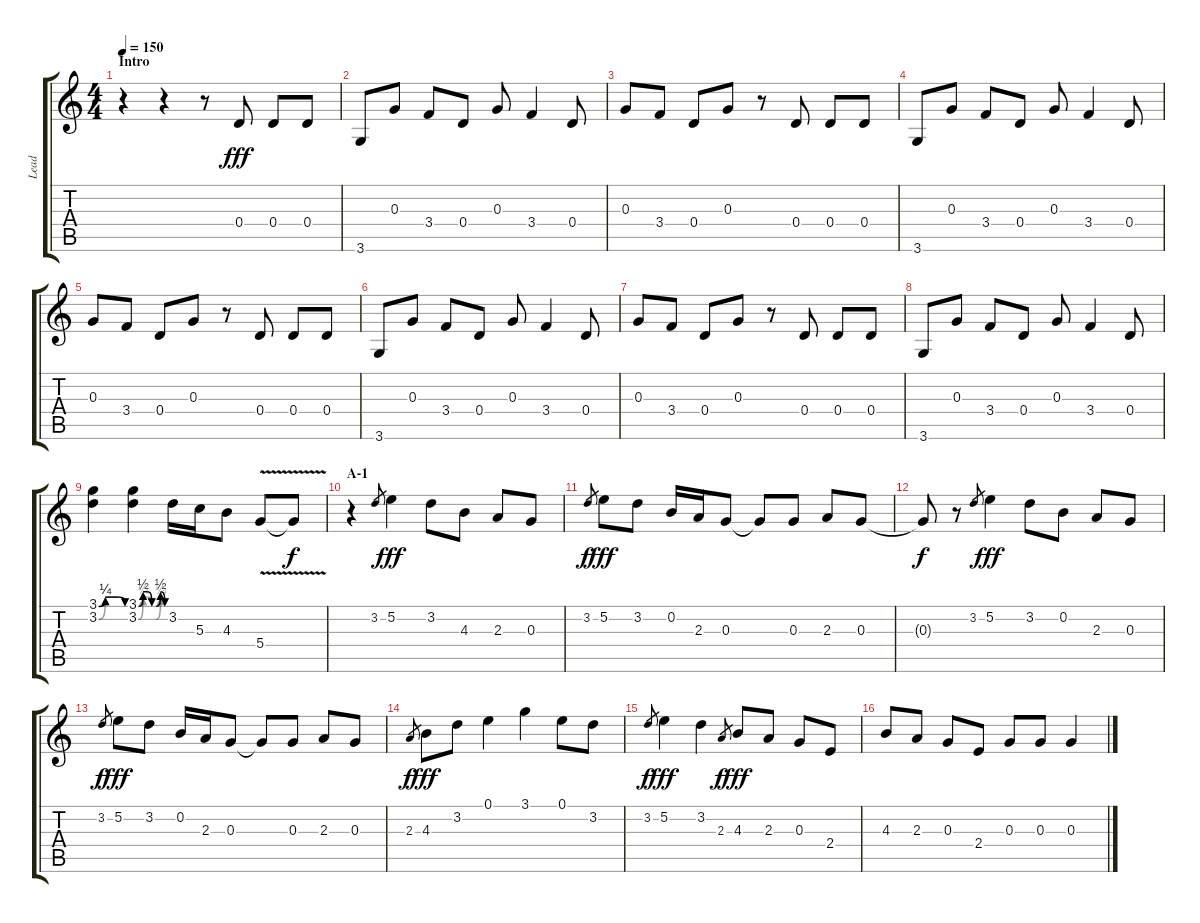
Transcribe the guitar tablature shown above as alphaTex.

\track ("Lead" "Lead") {instrument electricguitarjazz}
\staff {score tabs}
\tuning (E4 B3 G3 D3 A2 E2) {hide}
\ts (4 4)
\section ("" "Intro")
\tempo 150
\clef g2
\ks c
r.4{dy fff instrument electricguitarjazz} r.4 r.8 0.4.8 0.4.8 0.4.8 |
3.6.8 0.3.8 3.4.8 0.4.8 0.3.8 3.4.4 0.4.8 |
0.3.8 3.4.8 0.4.8 0.3.8 r.8 0.4.8 0.4.8 0.4.8 |
3.6.8 0.3.8 3.4.8 0.4.8 0.3.8 3.4.4 0.4.8 |
0.3.8 3.4.8 0.4.8 0.3.8 r.8 0.4.8 0.4.8 0.4.8 |
3.6.8 0.3.8 3.4.8 0.4.8 0.3.8 3.4.4 0.4.8 |
0.3.8 3.4.8 0.4.8 0.3.8 r.8 0.4.8 0.4.8 0.4.8 |
3.6.8 0.3.8 3.4.8 0.4.8 0.3.8 3.4.4 0.4.8 |
(3.1{be (custom 0 0 15 1 30 1 45 1 60 0)} 3.2{be (custom 0 0 15 1 31 1 45 1 60 0)}).4 (3.1{be (custom 0 0 10 2 20 2 30 0 40 0 50 2 60 0)} 3.2{be (custom 0 0 10 1 20 1 30 0 40 0 50 1 60 0)}).4 3.2.16 5.3.16 4.3.8 5.4{v}.8 5.4{t}.8{dy f} |
\section ("" "A-1")
r.4 3.2.8{gr} 5.2.4{dy fff} 3.2.8 4.3.8 2.3.8 0.3.8 |
3.2.8{gr dy f} 5.2.8{dy fff} 3.2.8 0.2.16 2.3.16 0.3.8 0.3{t}.8 0.3.8 2.3.8 0.3.8 |
0.3{t}.8{dy f} r.8 3.2.8{gr} 5.2.4{dy fff} 3.2.8 0.2.8 2.3.8 0.3.8 |
3.2.8{gr dy f} 5.2.8{dy fff} 3.2.8 0.2.16 2.3.16 0.3.8 0.3{t}.8 0.3.8 2.3.8 0.3.8 |
2.3.8{gr dy f} 4.3.8{dy fff} 3.2.8 0.1.4 3.1.4 0.1.8 3.2.8 |
3.2.8{gr dy f} 5.2.4{dy fff} 3.2.4 2.3.8{gr dy f} 4.3.8{dy fff} 2.3.8 0.3.8 2.4.8 |
4.3.8 2.3.8 0.3.8 2.4.8 0.3.8 0.3.8 0.3.4
